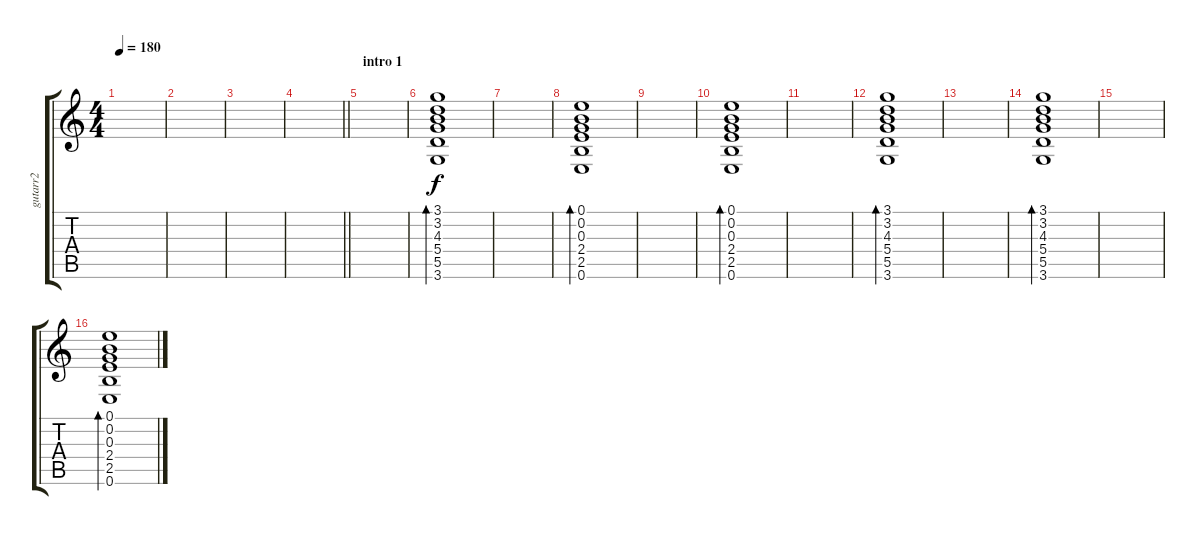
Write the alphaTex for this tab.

\track ("gutarr2" "gutarr2") {instrument acousticguitarnylon}
\staff {score tabs}
\tuning (E4 B3 G3 D3 A2 E2) {hide}
\ts (4 4)
\tempo 180
\clef g2
\ks c
|
|
|
\barLineRight lightlight
|
\section ("" "intro 1")
|
(3.1 3.2 4.3 5.4 5.5 3.6).1{bd 120} |
|
(0.1 0.2 0.3 2.4 2.5 0.6).1{bd 120} |
|
(0.1 0.2 0.3 2.4 2.5 0.6).1{bd 120} |
|
(3.1 3.2 4.3 5.4 5.5 3.6).1{bd 120} |
|
(3.1 3.2 4.3 5.4 5.5 3.6).1{bd 120} |
|
(0.1 0.2 0.3 2.4 2.5 0.6).1{bd 120}
